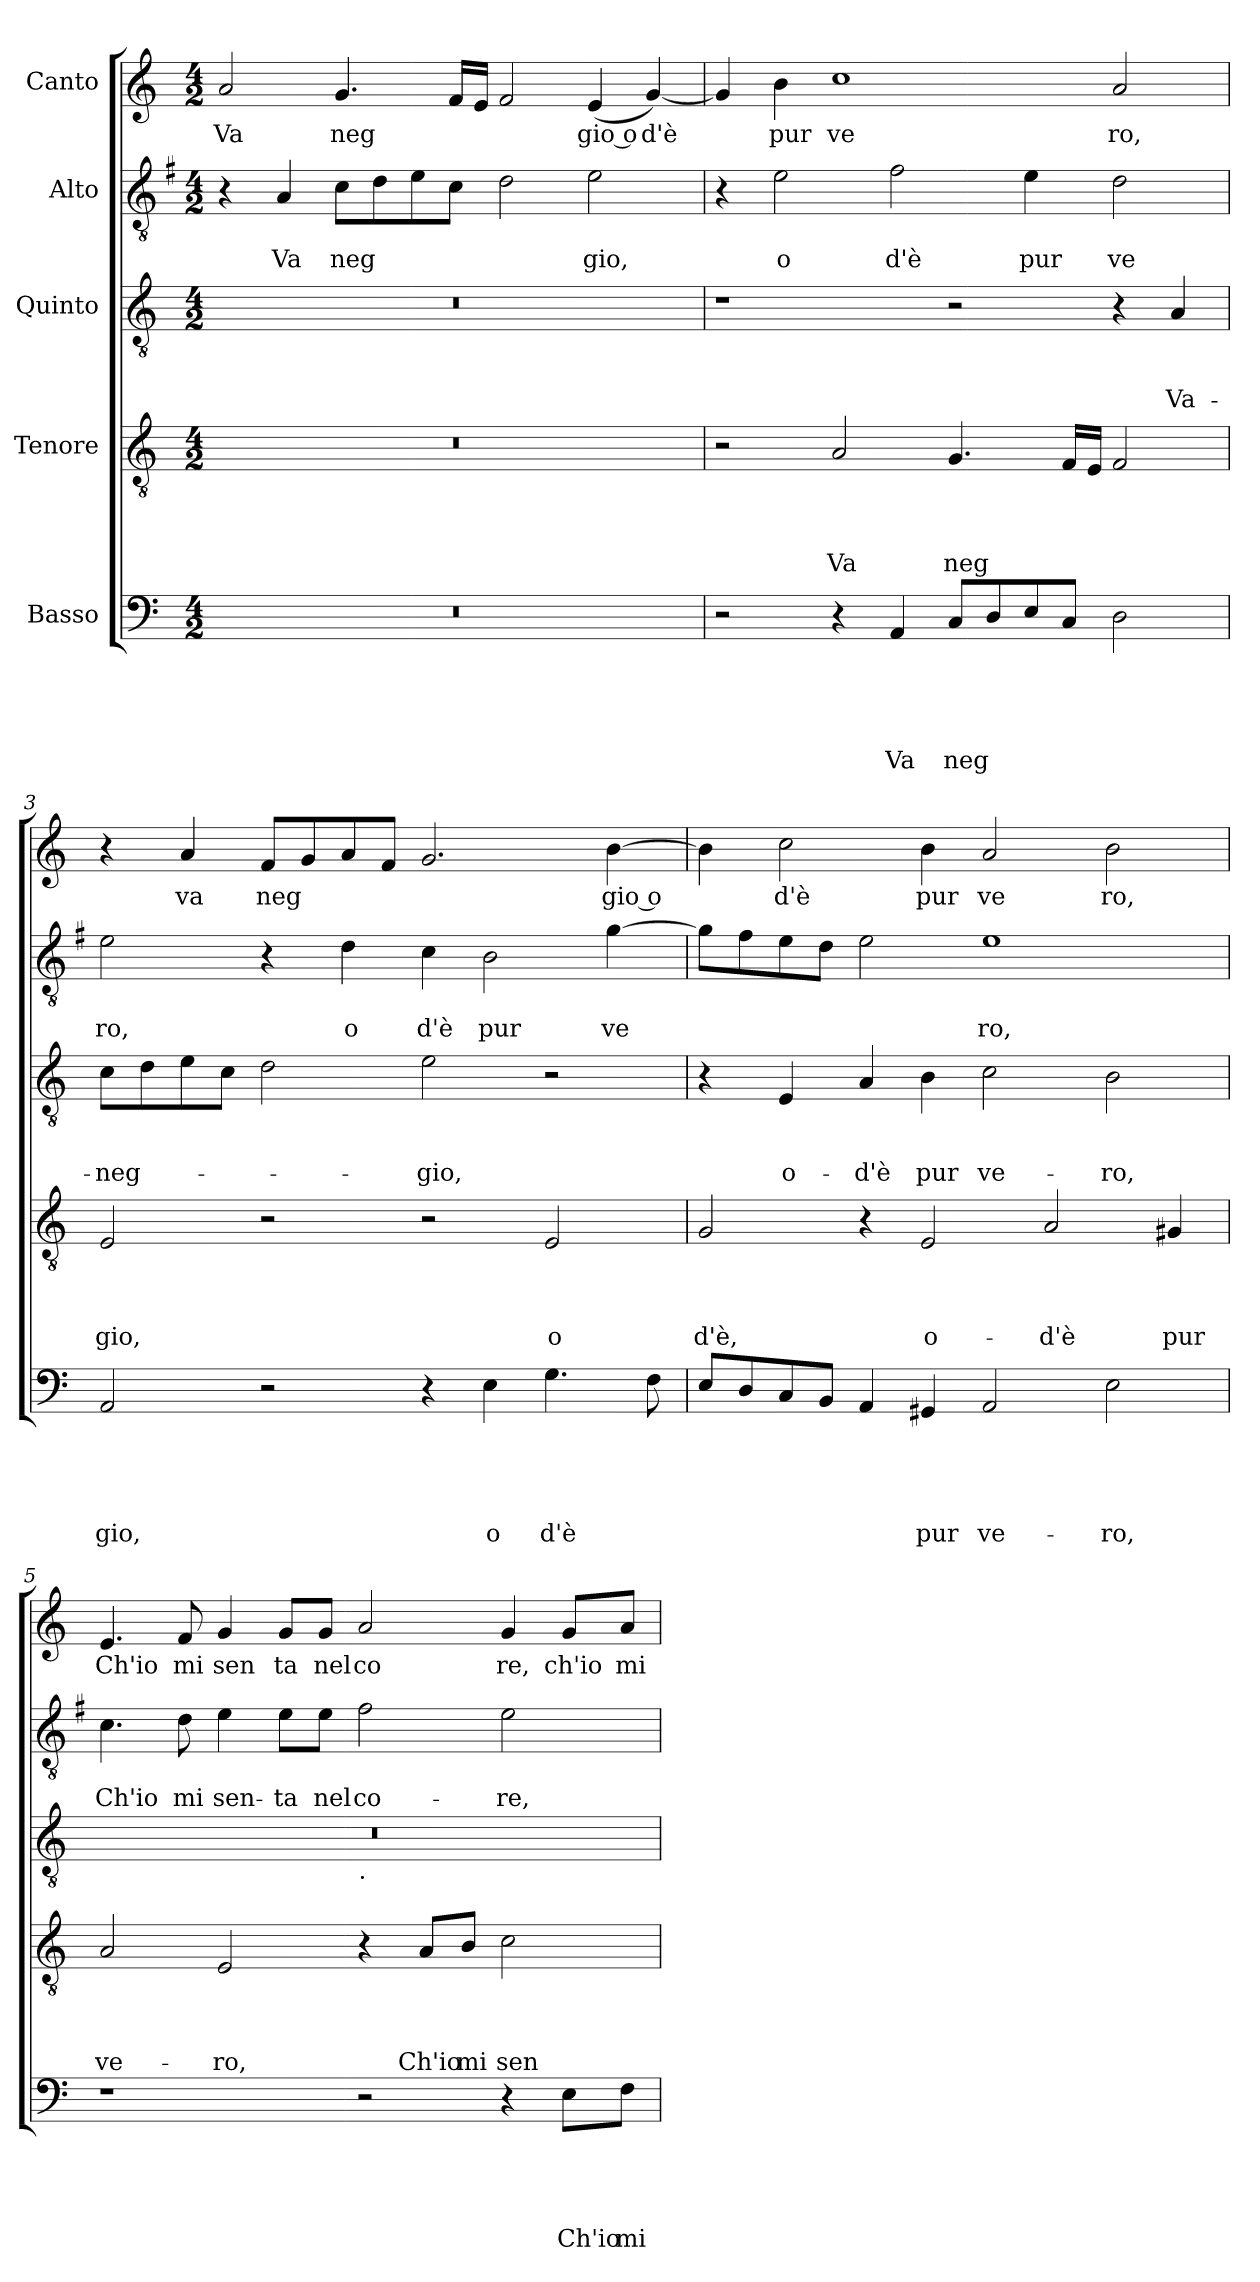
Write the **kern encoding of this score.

**kern	**text	**text	**text	**text	**text	**kern	**text	**text	**text	**text	**kern	**text	**text	**text	**kern	**text	**text	**kern	**text
*part5	*part5	*part5	*part5	*part5	*part5	*part4	*part4	*part4	*part4	*part4	*part3	*part3	*part3	*part3	*part2	*part2	*part2	*part1	*part1
*staff5	*staff5	*staff5	*staff5	*staff5	*staff5	*staff4	*staff4	*staff4	*staff4	*staff4	*staff3	*staff3	*staff3	*staff3	*staff2	*staff2	*staff2	*staff1	*staff1
*I"Basso	*	*	*	*	*	*I"Tenore	*	*	*	*	*I"Quinto	*	*	*	*I"Alto	*	*	*I"Canto	*
*clefF4	*	*	*	*	*	*clefGv2	*	*	*	*	*clefGv2	*	*	*	*clefGv2	*	*	*clefG2	*
*	*	*	*	*	*	*	*	*	*	*	*	*	*	*	*ITrd-3c-5	*	*	*	*
*k[]	*	*	*	*	*	*k[]	*	*	*	*	*k[]	*	*	*	*k[]	*	*	*k[]	*
*C:	*	*	*	*	*	*C:	*	*	*	*	*C:	*	*	*	*C:	*	*	*C:	*
*M4/2	*	*	*	*	*	*M4/2	*	*	*	*	*M4/2	*	*	*	*M4/2	*	*	*M4/2	*
=1	=1	=1	=1	=1	=1	=1	=1	=1	=1	=1	=1	=1	=1	=1	=1	=1	=1	=1	=1
!	!	!	!	!	!	!	!	!	!	!	!	!	!	!	!	!	!	!	!LO:LY:b
0r	.	.	.	.	.	0r	.	.	.	.	0r	.	.	.	4r	.	.	2a/	Va
!	!	!	!	!	!	!	!	!	!	!	!	!	!	!	!	!	!LO:LY:b	!	!
.	.	.	.	.	.	.	.	.	.	.	.	.	.	.	4d/	.	Va	.	.
!	!	!	!	!	!	!	!	!	!	!	!	!	!	!	!	!	!LO:LY:b	!	!LO:LY:b
.	.	.	.	.	.	.	.	.	.	.	.	.	.	.	8f\L	.	neg	4.g/	neg
.	.	.	.	.	.	.	.	.	.	.	.	.	.	.	8g\	.	.	.	.
.	.	.	.	.	.	.	.	.	.	.	.	.	.	.	8a\	.	.	.	.
.	.	.	.	.	.	.	.	.	.	.	.	.	.	.	8f\J	.	.	16f/LL	.
.	.	.	.	.	.	.	.	.	.	.	.	.	.	.	.	.	.	16e/JJ	.
.	.	.	.	.	.	.	.	.	.	.	.	.	.	.	2g\	.	.	2f/	.
!	!	!	!	!	!	!	!	!	!	!	!	!	!	!	!	!	!LO:LY:b	!	!LO:LY:b:rj
.	.	.	.	.	.	.	.	.	.	.	.	.	.	.	2a\	.	gio,	(<4e/	gio o
!	!	!	!	!	!	!	!	!	!	!	!	!	!	!	!	!	!	!	!LO:LY:b
.	.	.	.	.	.	.	.	.	.	.	.	.	.	.	.	.	.	[<4g/)	d'è
=2	=2	=2	=2	=2	=2	=2	=2	=2	=2	=2	=2	=2	=2	=2	=2	=2	=2	=2	=2
2r	.	.	.	.	.	2r	.	.	.	.	1r	.	.	.	4r	.	.	4g/]	.
!	!	!	!	!	!	!	!	!	!	!	!	!	!	!	!	!	!LO:LY:b	!	!LO:LY:b
.	.	.	.	.	.	.	.	.	.	.	.	.	.	.	2a\	.	o	4b\	pur
!	!	!	!	!	!	!	!	!	!	!LO:LY:b	!	!	!	!	!	!	!	!	!LO:LY:b
4r	.	.	.	.	.	2A/	.	.	.	Va	.	.	.	.	.	.	.	1cc	ve
!	!	!	!	!	!LO:LY:b	!	!	!	!	!	!	!	!	!	!	!	!LO:LY:b	!	!
4AA/	.	.	.	.	Va	.	.	.	.	.	.	.	.	.	2b\	.	d'è	.	.
!	!	!	!	!	!LO:LY:b	!	!	!	!	!LO:LY:b	!	!	!	!	!	!	!	!	!
8C/L	.	.	.	.	neg	4.G/	.	.	.	neg	2r	.	.	.	.	.	.	.	.
8D/	.	.	.	.	.	.	.	.	.	.	.	.	.	.	.	.	.	.	.
!	!	!	!	!	!	!	!	!	!	!	!	!	!	!	!	!	!LO:LY:b	!	!
8E/	.	.	.	.	.	.	.	.	.	.	.	.	.	.	4a\	.	pur	.	.
8C/J	.	.	.	.	.	16F/LL	.	.	.	.	.	.	.	.	.	.	.	.	.
.	.	.	.	.	.	16E/JJ	.	.	.	.	.	.	.	.	.	.	.	.	.
!	!	!	!	!	!	!	!	!	!	!	!	!	!	!	!	!	!LO:LY:b	!	!LO:LY:b
2D\	.	.	.	.	.	2F/	.	.	.	.	4r	.	.	.	2g\	.	ve	2a/	ro,
!	!	!	!	!	!	!	!	!	!	!	!	!	!	!LO:LY:b	!	!	!	!	!
.	.	.	.	.	.	.	.	.	.	.	4A/	.	.	Va-	.	.	.	.	.
=3	=3	=3	=3	=3	=3	=3	=3	=3	=3	=3	=3	=3	=3	=3	=3	=3	=3	=3	=3
!	!	!	!	!	!LO:LY:b	!	!	!	!	!LO:LY:b	!	!	!	!LO:LY:b	!	!	!LO:LY:b	!	!
2AA/	.	.	.	.	gio,	2E/	.	.	.	gio,	8c\L	.	.	-neg-	2a\	.	ro,	4r	.
.	.	.	.	.	.	.	.	.	.	.	8d\	.	.	.	.	.	.	.	.
!	!	!	!	!	!	!	!	!	!	!	!	!	!	!	!	!	!	!	!LO:LY:b
.	.	.	.	.	.	.	.	.	.	.	8e\	.	.	.	.	.	.	4a/	va
.	.	.	.	.	.	.	.	.	.	.	8c\J	.	.	.	.	.	.	.	.
!	!	!	!	!	!	!	!	!	!	!	!	!	!	!	!	!	!	!	!LO:LY:b
2r	.	.	.	.	.	2r	.	.	.	.	2d\	.	.	.	4r	.	.	8f/L	neg
.	.	.	.	.	.	.	.	.	.	.	.	.	.	.	.	.	.	8g/	.
!	!	!	!	!	!	!	!	!	!	!	!	!	!	!	!	!	!LO:LY:b	!	!
.	.	.	.	.	.	.	.	.	.	.	.	.	.	.	4g\	.	o	8a/	.
.	.	.	.	.	.	.	.	.	.	.	.	.	.	.	.	.	.	8f/J	.
!	!	!	!	!	!	!	!	!	!	!	!	!	!	!LO:LY:b	!	!	!LO:LY:b	!	!
4r	.	.	.	.	.	2r	.	.	.	.	2e\	.	.	-gio,	4f\	.	d'è	2.g/	.
!	!	!	!	!	!LO:LY:b	!	!	!	!	!	!	!	!	!	!	!	!LO:LY:b	!	!
4E\	.	.	.	.	o	.	.	.	.	.	.	.	.	.	2e\	.	pur	.	.
!	!	!	!	!	!LO:LY:b	!	!	!	!	!LO:LY:b	!	!	!	!	!	!	!	!	!
4.G\	.	.	.	.	d'è	2E/	.	.	.	o	2r	.	.	.	.	.	.	.	.
!	!	!	!	!	!	!	!	!	!	!	!	!	!	!	!	!	!LO:LY:b	!	!LO:LY:b
.	.	.	.	.	.	.	.	.	.	.	.	.	.	.	[<4cc\	.	ve	[<4b\	gio o
8F\	.	.	.	.	.	.	.	.	.	.	.	.	.	.	.	.	.	.	.
!!LO:LB:g=z
=4	=4	=4	=4	=4	=4	=4	=4	=4	=4	=4	=4	=4	=4	=4	=4	=4	=4	=4	=4
!	!	!	!	!	!	!	!	!	!	!LO:LY:b	!	!	!	!	!	!	!	!	!
8E/L	.	.	.	.	.	2G/	.	.	.	d'è,	4r	.	.	.	8cc\L]	.	.	4b\]	.
8D/	.	.	.	.	.	.	.	.	.	.	.	.	.	.	8b\	.	.	.	.
!	!	!	!	!	!	!	!	!	!	!	!	!	!	!LO:LY:b	!	!	!	!	!LO:LY:b
8C/	.	.	.	.	.	.	.	.	.	.	4E/	.	.	o-	8a\	.	.	2cc\	d'è
8BB/J	.	.	.	.	.	.	.	.	.	.	.	.	.	.	8g\J	.	.	.	.
!	!	!	!	!	!	!	!	!	!	!	!	!	!	!LO:LY:b	!	!	!	!	!
4AA/	.	.	.	.	.	4r	.	.	.	.	4A/	.	.	-d'è	2a\	.	.	.	.
!	!	!	!	!	!LO:LY:b	!	!	!	!	!LO:LY:b	!	!	!	!LO:LY:b	!	!	!	!	!LO:LY:b
4GG#X/	.	.	.	.	pur	2E/	.	.	.	o-	4B\	.	.	pur	.	.	.	4b\	pur
!	!	!	!	!	!LO:LY:b	!	!	!	!	!	!	!	!	!LO:LY:b	!	!	!LO:LY:b	!	!LO:LY:b
2AA/	.	.	.	.	ve-	.	.	.	.	.	2c\	.	.	ve-	1a	.	ro,	2a/	ve
!	!	!	!	!	!	!	!	!	!	!LO:LY:b	!	!	!	!	!	!	!	!	!
.	.	.	.	.	.	2A/	.	.	.	-d'è	.	.	.	.	.	.	.	.	.
!	!	!	!	!	!LO:LY:b	!	!	!	!	!	!	!	!	!LO:LY:b	!	!	!	!	!LO:LY:b
2E\	.	.	.	.	-ro,	.	.	.	.	.	2B\	.	.	-ro,	.	.	.	2b\	ro,
!	!	!	!	!	!	!	!	!	!	!LO:LY:b	!	!	!	!	!	!	!	!	!
.	.	.	.	.	.	4G#X/	.	.	.	pur	.	.	.	.	.	.	.	.	.
=5	=5	=5	=5	=5	=5	=5	=5	=5	=5	=5	=5	=5	=5	=5	=5	=5	=5	=5	=5
!	!	!	!	!	!	!	!	!	!	!LO:LY:b	!	!	!	!	!	!	!LO:LY:b	!	!LO:LY:b
*	*	*	*	*	*	*	*	*	*	*	*^	*	*	*	*	*	*	*	*
1r	.	.	.	.	.	2A/	.	.	.	ve-	0r	1ryy	.	.	.	4.f\	.	Ch'io	4.e</	Ch'io
!	!	!	!	!	!	!	!	!	!	!	!	!	!	!	!	!	!	!LO:LY:b	!	!LO:LY:b
.	.	.	.	.	.	.	.	.	.	.	.	.	.	.	.	8g\	.	mi	8f/	mi
!	!	!	!	!	!	!	!	!	!	!LO:LY:b	!	!	!	!	!	!	!	!LO:LY:b	!	!LO:LY:b
.	.	.	.	.	.	2E/	.	.	.	-ro,	.	.	.	.	.	4a\	.	sen-	4g/	sen
!	!	!	!	!	!	!	!	!	!	!	!	!	!	!	!	!	!	!LO:LY:b	!	!LO:LY:b
.	.	.	.	.	.	.	.	.	.	.	.	.	.	.	.	8a\L	.	-ta	8g/L	ta
!	!	!	!	!	!	!	!	!	!	!	!	!	!	!	!	!	!	!LO:LY:b	!	!LO:LY:b
.	.	.	.	.	.	.	.	.	.	.	.	.	.	.	.	8a\J	.	nel	8g/J	nel
!	!	!	!	!	!	!	!	!	!	!	!	!LO:TX:b:t=.	!	!	!	!	!	!	!	!
!	!	!	!	!	!	!	!	!	!	!	!	!	!	!	!	!	!	!LO:LY:b	!	!LO:LY:b
2r	.	.	.	.	.	4r	.	.	.	.	.	1ryy	.	.	.	2b\	.	co-	2a/	co
!	!	!	!	!	!	!	!	!	!	!LO:LY:b	!	!	!	!	!	!	!	!	!	!
.	.	.	.	.	.	8A/L	.	.	.	Ch'io	.	.	.	.	.	.	.	.	.	.
!	!	!	!	!	!	!	!	!	!	!LO:LY:b	!	!	!	!	!	!	!	!	!	!
.	.	.	.	.	.	8B/J	.	.	.	mi	.	.	.	.	.	.	.	.	.	.
!	!	!	!	!	!	!	!	!	!	!LO:LY:b	!	!	!	!	!	!	!	!LO:LY:b	!	!LO:LY:b
4r	.	.	.	.	.	2c\	.	.	.	sen-	.	.	.	.	.	2a\	.	-re,	4g/	re,
!	!	!	!	!	!LO:LY:b	!	!	!	!	!	!	!	!	!	!	!	!	!	!	!LO:LY:b
8E\L	.	.	.	.	Ch'io	.	.	.	.	.	.	.	.	.	.	.	.	.	8g/L	ch'io
!	!	!	!	!	!LO:LY:b	!	!	!	!	!	!	!	!	!	!	!	!	!	!	!LO:LY:b
8F\J	.	.	.	.	mi	.	.	.	.	.	.	.	.	.	.	.	.	.	8a/J	mi
*	*	*	*	*	*	*	*	*	*	*	*v	*v	*	*	*	*	*	*	*	*
=	=	=	=	=	=	=	=	=	=	=	=	=	=	=	=	=	=	=	=
*-	*-	*-	*-	*-	*-	*-	*-	*-	*-	*-	*-	*-	*-	*-	*-	*-	*-	*-	*-
